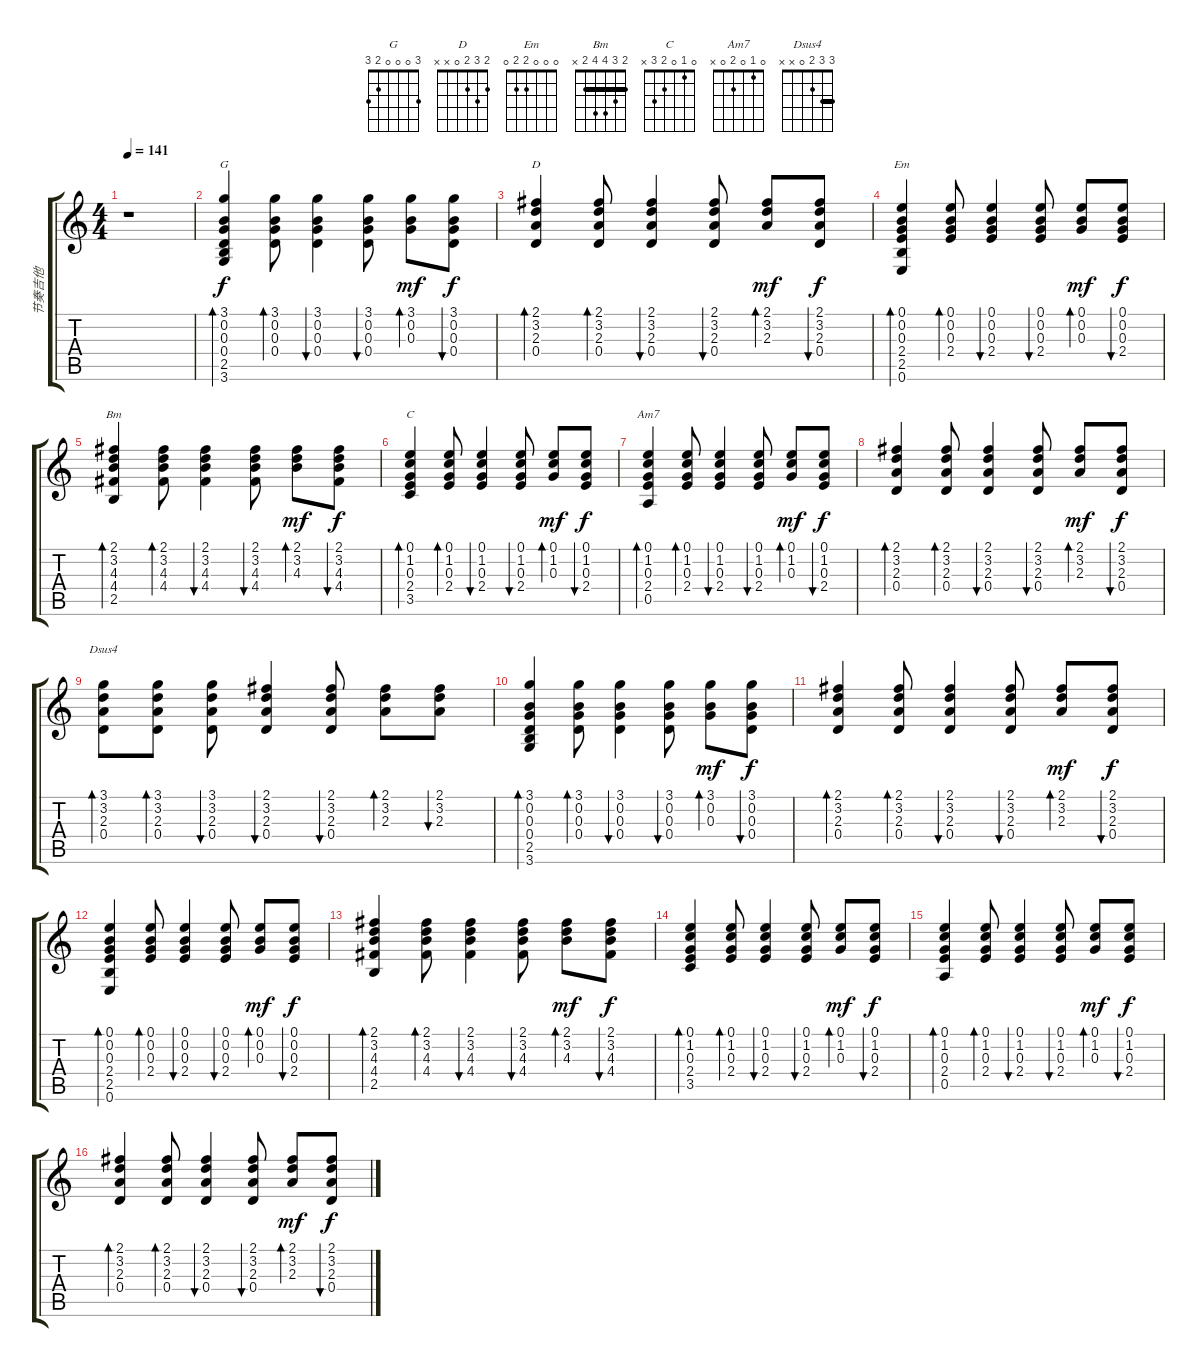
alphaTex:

\track ("节奏吉他" "节奏吉他") {instrument acousticguitarsteel}
\staff {score tabs}
\tuning (E4 B3 G3 D3 A2 E2) {hide}
\chord ("G" 3 0 0 0 2 3)
\chord ("D" 2 3 2 0 x x)
\chord ("Em" 0 0 0 2 2 0)
\chord ("Bm" 2 3 4 4 2 x) {barre 2}
\chord ("C" 0 1 0 2 3 x)
\chord ("Am7" 0 1 0 2 0 x)
\chord ("Dsus4" 3 3 2 0 x x) {barre 3}
\ts (4 4)
\tempo 141
\clef g2
\ks c
r.1{dy f instrument acousticguitarsteel} |
(3.1 0.2 0.3 0.4 2.5 3.6).4{bd 60 ch "G"} (3.1 0.2 0.3 0.4).8{bd 60} (3.1 0.2 0.3 0.4).4{bu 60} (3.1 0.2 0.3 0.4).8{bu 60} (3.1 0.2 0.3).8{bd 60 dy mf} (3.1 0.2 0.3 0.4).8{bu 60 dy f} |
(2.1 3.2 2.3 0.4).4{bd 60 ch "D"} (2.1 3.2 2.3 0.4).8{bd 60} (2.1 3.2 2.3 0.4).4{bu 60} (2.1 3.2 2.3 0.4).8{bu 60} (2.1 3.2 2.3).8{bd 60 dy mf} (2.1 3.2 2.3 0.4).8{bu 60 dy f} |
(0.1 0.2 0.3 2.4 2.5 0.6).4{bd 60 ch "Em"} (0.1 0.2 0.3 2.4).8{bd 60} (0.1 0.2 0.3 2.4).4{bu 60} (0.1 0.2 0.3 2.4).8{bu 60} (0.1 0.2 0.3).8{bd 60 dy mf} (0.1 0.2 0.3 2.4).8{bu 60 dy f} |
(2.1 3.2 4.3 4.4 2.5).4{bd 60 ch "Bm"} (2.1 3.2 4.3 4.4).8{bd 60} (2.1 3.2 4.3 4.4).4{bu 60} (2.1 3.2 4.3 4.4).8{bu 60} (2.1 3.2 4.3).8{bd 60 dy mf} (2.1 3.2 4.3 4.4).8{bu 60 dy f} |
(0.1 1.2 0.3 2.4 3.5).4{bd 60 ch "C"} (0.1 1.2 0.3 2.4).8{bd 60} (0.1 1.2 0.3 2.4).4{bu 60} (0.1 1.2 0.3 2.4).8{bu 60} (0.1 1.2 0.3).8{bd 60 dy mf} (0.1 1.2 0.3 2.4).8{bu 60 dy f} |
(0.1 1.2 0.3 2.4 0.5).4{bd 60 ch "Am7"} (0.1 1.2 0.3 2.4).8{bd 60} (0.1 1.2 0.3 2.4).4{bu 60} (0.1 1.2 0.3 2.4).8{bu 60} (0.1 1.2 0.3).8{bd 60 dy mf} (0.1 1.2 0.3 2.4).8{bu 60 dy f} |
(2.1 3.2 2.3 0.4).4{bd 60} (2.1 3.2 2.3 0.4).8{bd 60} (2.1 3.2 2.3 0.4).4{bu 60} (2.1 3.2 2.3 0.4).8{bu 60} (2.1 3.2 2.3).8{bd 60 dy mf} (2.1 3.2 2.3 0.4).8{bu 60 dy f} |
(3.1 3.2 2.3 0.4).8{bd 60 ch "Dsus4"} (3.1 3.2 2.3 0.4).8{bd 60} (3.1 3.2 2.3 0.4).8{bu 60} (2.1 3.2 2.3 0.4).4{bu 60} (2.1 3.2 2.3 0.4).8{bu 60} (2.1 3.2 2.3).8{bd 60} (2.1 3.2 2.3).8{bu 60} |
(3.1 0.2 0.3 0.4 2.5 3.6).4{bd 60} (3.1 0.2 0.3 0.4).8{bd 60} (3.1 0.2 0.3 0.4).4{bu 60} (3.1 0.2 0.3 0.4).8{bu 60} (3.1 0.2 0.3).8{bd 60 dy mf} (3.1 0.2 0.3 0.4).8{bu 60 dy f} |
(2.1 3.2 2.3 0.4).4{bd 60} (2.1 3.2 2.3 0.4).8{bd 60} (2.1 3.2 2.3 0.4).4{bu 60} (2.1 3.2 2.3 0.4).8{bu 60} (2.1 3.2 2.3).8{bd 60 dy mf} (2.1 3.2 2.3 0.4).8{bu 60 dy f} |
(0.1 0.2 0.3 2.4 2.5 0.6).4{bd 60} (0.1 0.2 0.3 2.4).8{bd 60} (0.1 0.2 0.3 2.4).4{bu 60} (0.1 0.2 0.3 2.4).8{bu 60} (0.1 0.2 0.3).8{bd 60 dy mf} (0.1 0.2 0.3 2.4).8{bu 60 dy f} |
(2.1 3.2 4.3 4.4 2.5).4{bd 60} (2.1 3.2 4.3 4.4).8{bd 60} (2.1 3.2 4.3 4.4).4{bu 60} (2.1 3.2 4.3 4.4).8{bu 60} (2.1 3.2 4.3).8{bd 60 dy mf} (2.1 3.2 4.3 4.4).8{bu 60 dy f} |
(0.1 1.2 0.3 2.4 3.5).4{bd 60} (0.1 1.2 0.3 2.4).8{bd 60} (0.1 1.2 0.3 2.4).4{bu 60} (0.1 1.2 0.3 2.4).8{bu 60} (0.1 1.2 0.3).8{bd 60 dy mf} (0.1 1.2 0.3 2.4).8{bu 60 dy f} |
(0.1 1.2 0.3 2.4 0.5).4{bd 60} (0.1 1.2 0.3 2.4).8{bd 60} (0.1 1.2 0.3 2.4).4{bu 60} (0.1 1.2 0.3 2.4).8{bu 60} (0.1 1.2 0.3).8{bd 60 dy mf} (0.1 1.2 0.3 2.4).8{bu 60 dy f} |
(2.1 3.2 2.3 0.4).4{bd 60} (2.1 3.2 2.3 0.4).8{bd 60} (2.1 3.2 2.3 0.4).4{bu 60} (2.1 3.2 2.3 0.4).8{bu 60} (2.1 3.2 2.3).8{bd 60 dy mf} (2.1 3.2 2.3 0.4).8{bu 60 dy f}
